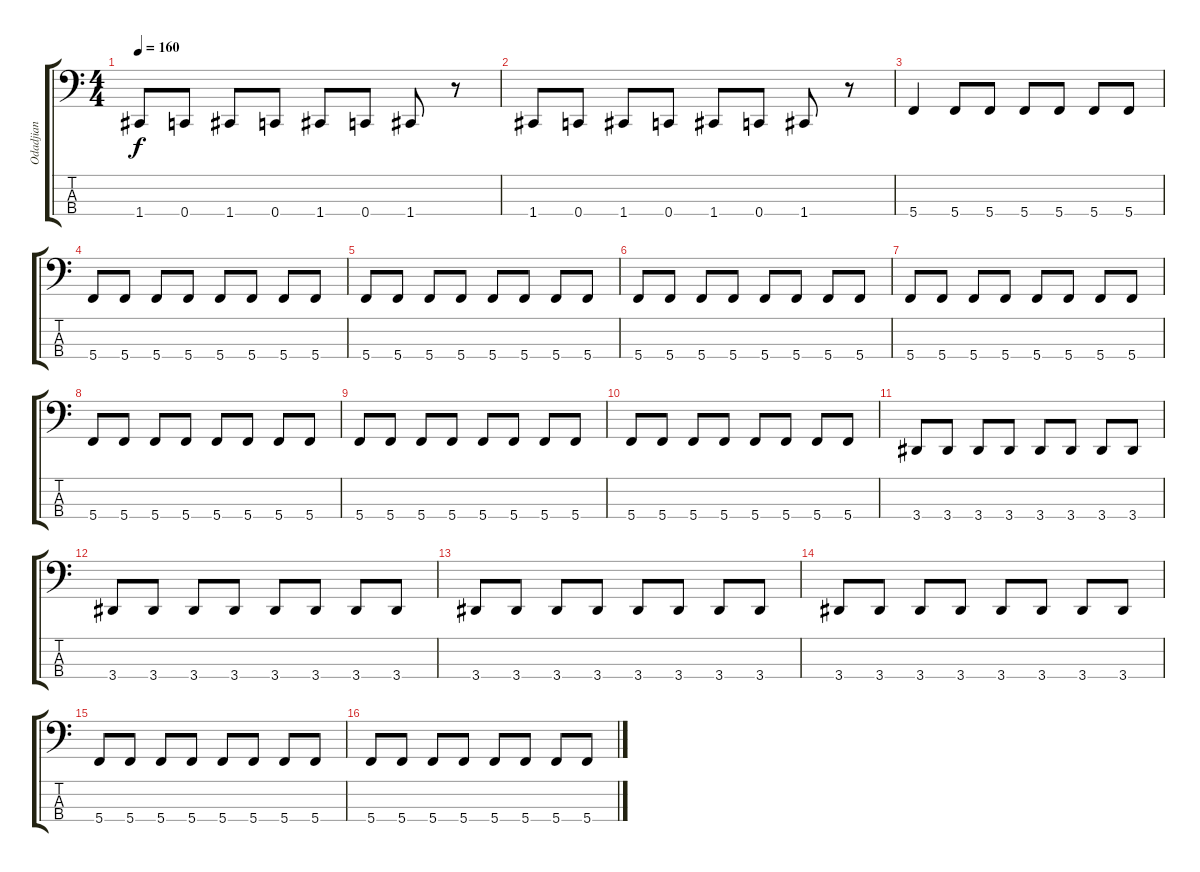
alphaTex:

\track ("Odadjian" "Odadjian") {instrument electricbasspick}
\staff {score tabs}
\tuning (F2 C2 G1 C1) {hide}
\ts (4 4)
\tempo 160
\clef f4
\ks c
1.4.8{dy f} 0.4.8 1.4.8 0.4.8 1.4.8 0.4.8 1.4.8 r.8 |
1.4.8 0.4.8 1.4.8 0.4.8 1.4.8 0.4.8 1.4.8 r.8 |
5.4.4 5.4.8 5.4.8 5.4.8 5.4.8 5.4.8 5.4.8 |
5.4.8 5.4.8 5.4.8 5.4.8 5.4.8 5.4.8 5.4.8 5.4.8 |
5.4.8 5.4.8 5.4.8 5.4.8 5.4.8 5.4.8 5.4.8 5.4.8 |
5.4.8 5.4.8 5.4.8 5.4.8 5.4.8 5.4.8 5.4.8 5.4.8 |
5.4.8 5.4.8 5.4.8 5.4.8 5.4.8 5.4.8 5.4.8 5.4.8 |
5.4.8 5.4.8 5.4.8 5.4.8 5.4.8 5.4.8 5.4.8 5.4.8 |
5.4.8 5.4.8 5.4.8 5.4.8 5.4.8 5.4.8 5.4.8 5.4.8 |
5.4.8 5.4.8 5.4.8 5.4.8 5.4.8 5.4.8 5.4.8 5.4.8 |
3.4.8 3.4.8 3.4.8 3.4.8 3.4.8 3.4.8 3.4.8 3.4.8 |
3.4.8 3.4.8 3.4.8 3.4.8 3.4.8 3.4.8 3.4.8 3.4.8 |
3.4.8 3.4.8 3.4.8 3.4.8 3.4.8 3.4.8 3.4.8 3.4.8 |
3.4.8 3.4.8 3.4.8 3.4.8 3.4.8 3.4.8 3.4.8 3.4.8 |
5.4.8 5.4.8 5.4.8 5.4.8 5.4.8 5.4.8 5.4.8 5.4.8 |
5.4.8 5.4.8 5.4.8 5.4.8 5.4.8 5.4.8 5.4.8 5.4.8
